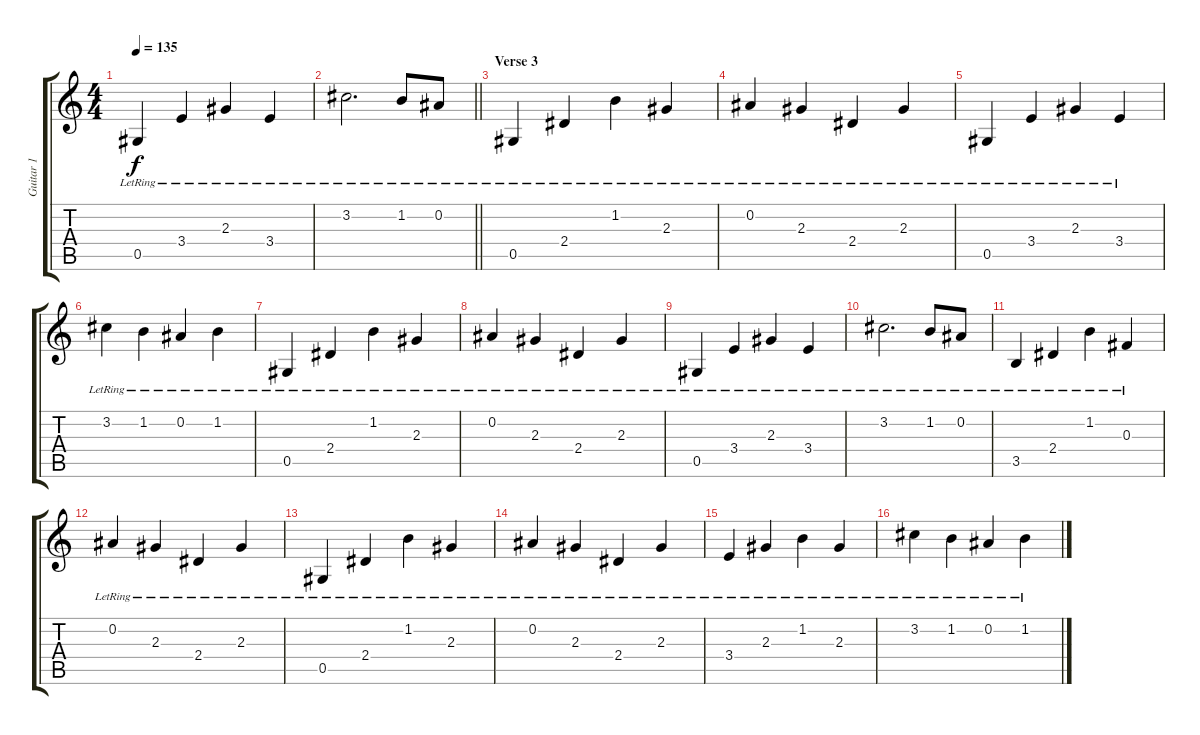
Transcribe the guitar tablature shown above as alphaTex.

\track ("Guitar 1" "Guitar 1") {instrument distortionguitar}
\staff {score tabs}
\tuning (Eb4 Bb3 Gb3 Db3 Ab2 Eb2) {hide}
\ts (4 4)
\tempo 135
\clef g2
\ks c
0.5{lr}.4{dy f} 3.4{lr}.4 2.3{lr}.4 3.4{lr}.4 |
\barLineRight lightlight
3.2{lr}.2{d} 1.2{lr}.8 0.2{lr}.8 |
\section ("" "Verse 3")
0.5{lr}.4 2.4{lr}.4 1.2{lr}.4 2.3{lr}.4 |
0.2{lr}.4 2.3{lr}.4 2.4{lr}.4 2.3{lr}.4 |
0.5{lr}.4 3.4{lr}.4 2.3{lr}.4 3.4{lr}.4 |
3.2{lr}.4 1.2{lr}.4 0.2{lr}.4 1.2{lr}.4 |
0.5{lr}.4 2.4{lr}.4 1.2{lr}.4 2.3{lr}.4 |
0.2{lr}.4 2.3{lr}.4 2.4{lr}.4 2.3{lr}.4 |
0.5{lr}.4 3.4{lr}.4 2.3{lr}.4 3.4{lr}.4 |
3.2{lr}.2{d} 1.2{lr}.8 0.2{lr}.8 |
3.5{lr}.4 2.4{lr}.4 1.2{lr}.4 0.3{lr}.4 |
0.2{lr}.4 2.3{lr}.4 2.4{lr}.4 2.3{lr}.4 |
0.5{lr}.4 2.4{lr}.4 1.2{lr}.4 2.3{lr}.4 |
0.2{lr}.4 2.3{lr}.4 2.4{lr}.4 2.3{lr}.4 |
3.4{lr}.4 2.3{lr}.4 1.2{lr}.4 2.3{lr}.4 |
3.2{lr}.4 1.2{lr}.4 0.2{lr}.4 1.2{lr}.4
